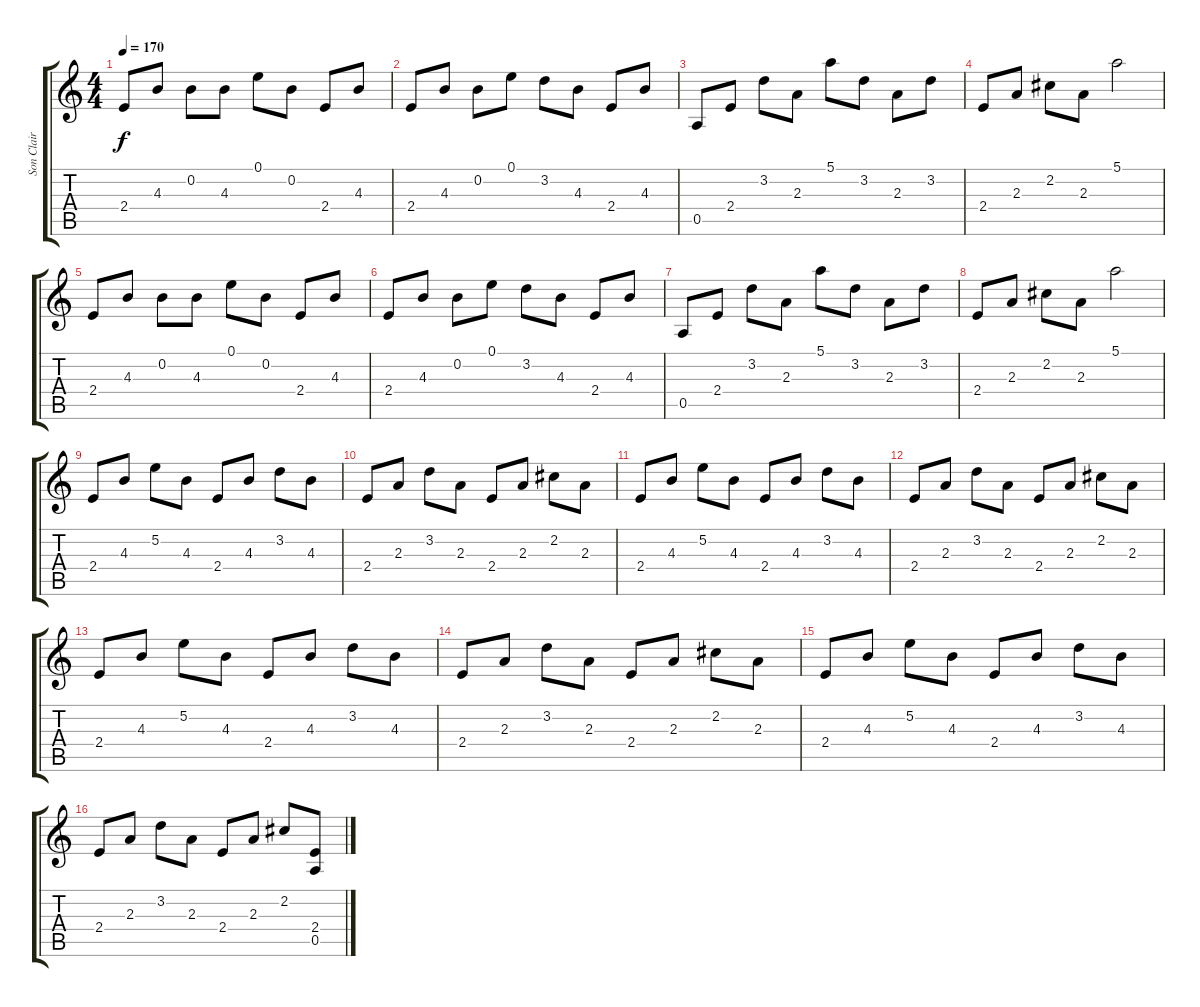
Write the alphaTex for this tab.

\track ("Son Clair" "Son Clair") {instrument electricguitarclean}
\staff {score tabs}
\tuning (E4 B3 G3 D3 A2 E2) {hide}
\ts (4 4)
\tempo 170
\clef g2
\ks c
2.4.8{dy f instrument electricguitarclean} 4.3.8 0.2.8 4.3.8 0.1.8 0.2.8 2.4.8 4.3.8 |
2.4.8 4.3.8 0.2.8 0.1.8 3.2.8 4.3.8 2.4.8 4.3.8 |
0.5.8 2.4.8 3.2.8 2.3.8 5.1.8 3.2.8 2.3.8 3.2.8 |
2.4.8 2.3.8 2.2.8 2.3.8 5.1.2 |
2.4.8 4.3.8 0.2.8 4.3.8 0.1.8 0.2.8 2.4.8 4.3.8 |
2.4.8 4.3.8 0.2.8 0.1.8 3.2.8 4.3.8 2.4.8 4.3.8 |
0.5.8 2.4.8 3.2.8 2.3.8 5.1.8 3.2.8 2.3.8 3.2.8 |
2.4.8 2.3.8 2.2.8 2.3.8 5.1.2 |
2.4.8 4.3.8 5.2.8 4.3.8 2.4.8 4.3.8 3.2.8 4.3.8 |
2.4.8 2.3.8 3.2.8 2.3.8 2.4.8 2.3.8 2.2.8 2.3.8 |
2.4.8 4.3.8 5.2.8 4.3.8 2.4.8 4.3.8 3.2.8 4.3.8 |
2.4.8 2.3.8 3.2.8 2.3.8 2.4.8 2.3.8 2.2.8 2.3.8 |
2.4.8 4.3.8 5.2.8 4.3.8 2.4.8 4.3.8 3.2.8 4.3.8 |
2.4.8 2.3.8 3.2.8 2.3.8 2.4.8 2.3.8 2.2.8 2.3.8 |
2.4.8 4.3.8 5.2.8 4.3.8 2.4.8 4.3.8 3.2.8 4.3.8 |
2.4.8 2.3.8 3.2.8 2.3.8 2.4.8 2.3.8 2.2.8 (2.4 0.5).8
